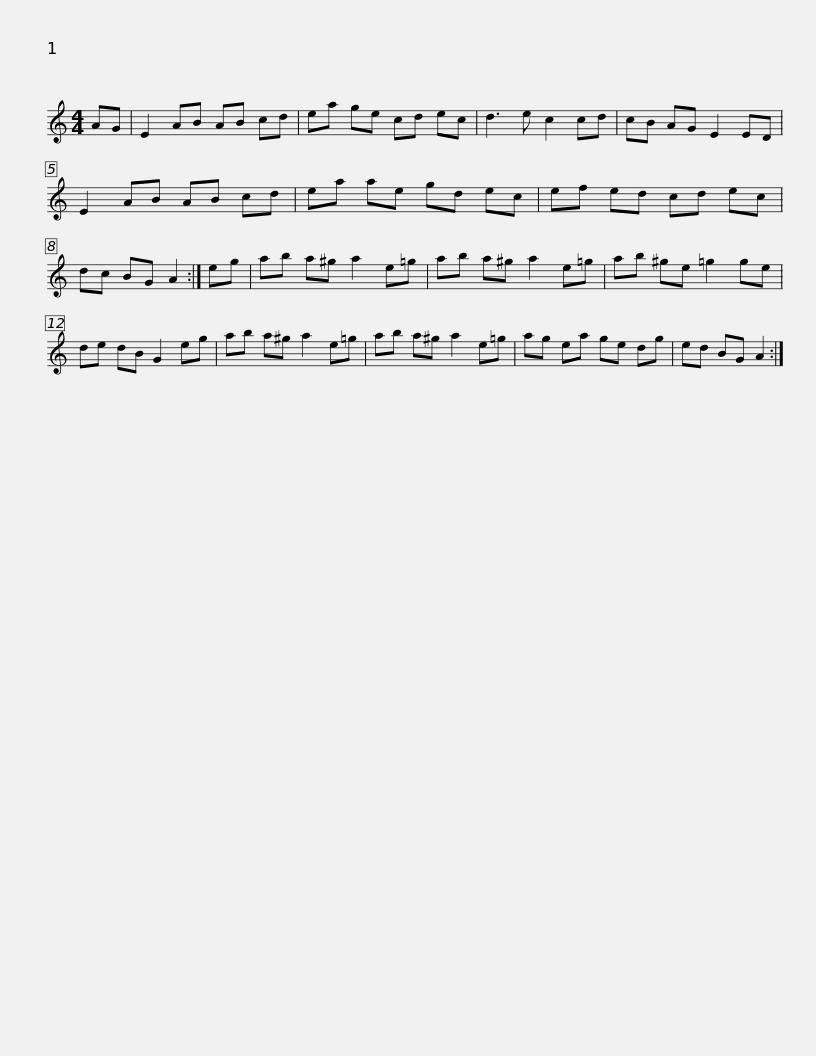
X:1
L:1/8
M:4/4
I:linebreak $
K:C
V:1 treble
V:1
 AG | E2 AB AB cd | ea ge cd ec | d3 e c2 cd | cB AG E2 ED | %5
 E2 AB AB cd | ea ae gd ec |$ ef ed cd ec | dc BG A2 :| eg | %10
 ab a^g a2 e=g | ab a^g a2 e=g | ab ^ge =g2 ge |$ de dB G2 eg | ab a^g a2 e=g | %15
 ab a^g a2 e=g | ag ea ge dg | ed BG A2 :| %18
